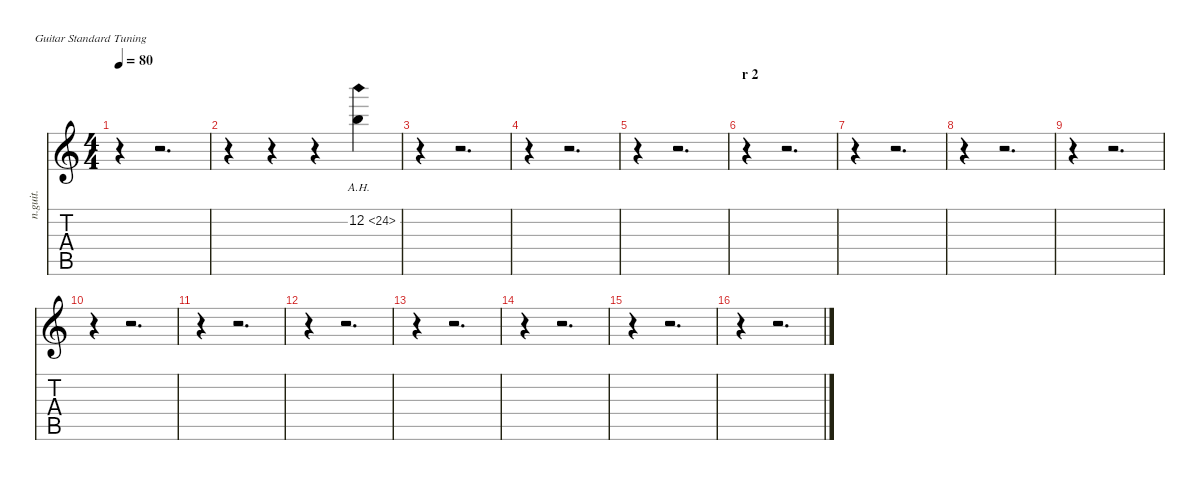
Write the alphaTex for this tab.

\defaultSystemsLayout 4
\hideDynamics
\bracketExtendMode nobrackets
\otherSystemsTrackNameOrientation horizontal
\track ("melody guitar 2" "n.guit.") {instrument acousticguitarnylon}
\staff {score tabs}
\tuning (E4 B3 G3 D3 A2 E2)
\ts (4 4)
\tempo 80
\clef g2
\ks c
r.4{dy f beam Down} r.2{d beam Down} |
r.4{beam Down} r.4{beam Down} r.4{beam Down} 12.2{ah 12}.4{beam Down} |
r.4{beam Down} r.2{d beam Down} |
r.4{beam Down} r.2{d beam Down} |
r.4{beam Down} r.2{d beam Down} |
\section ("" "r 2")
r.4{beam Down} r.2{d beam Down} |
r.4{beam Down} r.2{d beam Down} |
r.4{beam Down} r.2{d beam Down} |
r.4{beam Down} r.2{d beam Down} |
r.4{beam Down} r.2{d beam Down} |
r.4{beam Down} r.2{d beam Down} |
r.4{beam Down} r.2{d beam Down} |
r.4{beam Down} r.2{d beam Down} |
r.4{beam Down} r.2{d beam Down} |
r.4{beam Down} r.2{d beam Down} |
r.4{beam Down} r.2{d beam Down}
